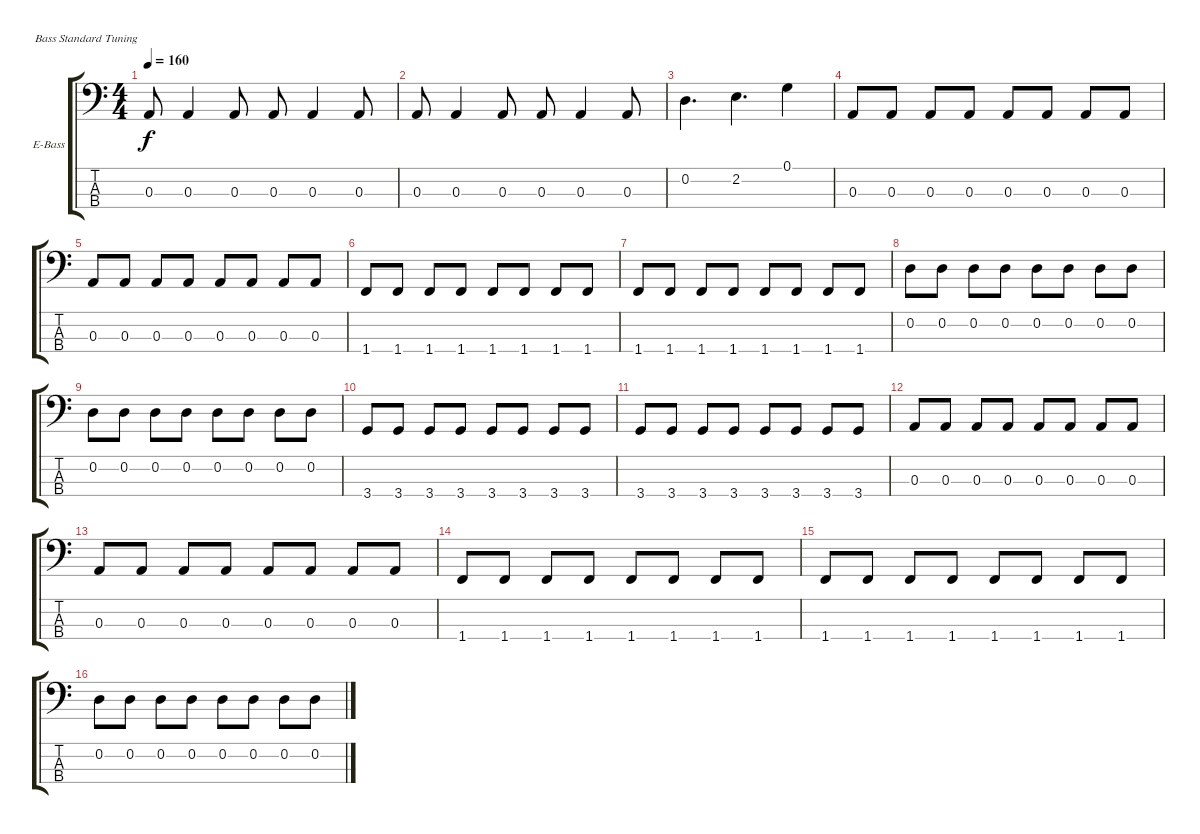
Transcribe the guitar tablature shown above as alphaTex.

\bracketExtendMode groupsimilarinstruments
\firstSystemTrackNameOrientation horizontal
\otherSystemsTrackNameOrientation horizontal
\track ("Bass" "E-Bass") {instrument electricbasspick}
\staff {score tabs}
\tuning (G2 D2 A1 E1)
\ts (4 4)
\tempo 160
\clef f4
\ks c
0.3.8{dy f} 0.3.4 0.3.8 0.3.8 0.3.4 0.3.8 |
0.3.8 0.3.4 0.3.8 0.3.8 0.3.4 0.3.8 |
0.2.4{d} 2.2.4{d} 0.1.4 |
0.3.8 0.3.8 0.3.8 0.3.8 0.3.8 0.3.8 0.3.8 0.3.8 |
0.3.8 0.3.8 0.3.8 0.3.8 0.3.8 0.3.8 0.3.8 0.3.8 |
1.4.8 1.4.8 1.4.8 1.4.8 1.4.8 1.4.8 1.4.8 1.4.8 |
1.4.8 1.4.8 1.4.8 1.4.8 1.4.8 1.4.8 1.4.8 1.4.8 |
0.2.8 0.2.8 0.2.8 0.2.8 0.2.8 0.2.8 0.2.8 0.2.8 |
0.2.8 0.2.8 0.2.8 0.2.8 0.2.8 0.2.8 0.2.8 0.2.8 |
3.4.8 3.4.8 3.4.8 3.4.8 3.4.8 3.4.8 3.4.8 3.4.8 |
3.4.8 3.4.8 3.4.8 3.4.8 3.4.8 3.4.8 3.4.8 3.4.8 |
0.3.8 0.3.8 0.3.8 0.3.8 0.3.8 0.3.8 0.3.8 0.3.8 |
0.3.8 0.3.8 0.3.8 0.3.8 0.3.8 0.3.8 0.3.8 0.3.8 |
1.4.8 1.4.8 1.4.8 1.4.8 1.4.8 1.4.8 1.4.8 1.4.8 |
1.4.8 1.4.8 1.4.8 1.4.8 1.4.8 1.4.8 1.4.8 1.4.8 |
0.2.8 0.2.8 0.2.8 0.2.8 0.2.8 0.2.8 0.2.8 0.2.8
